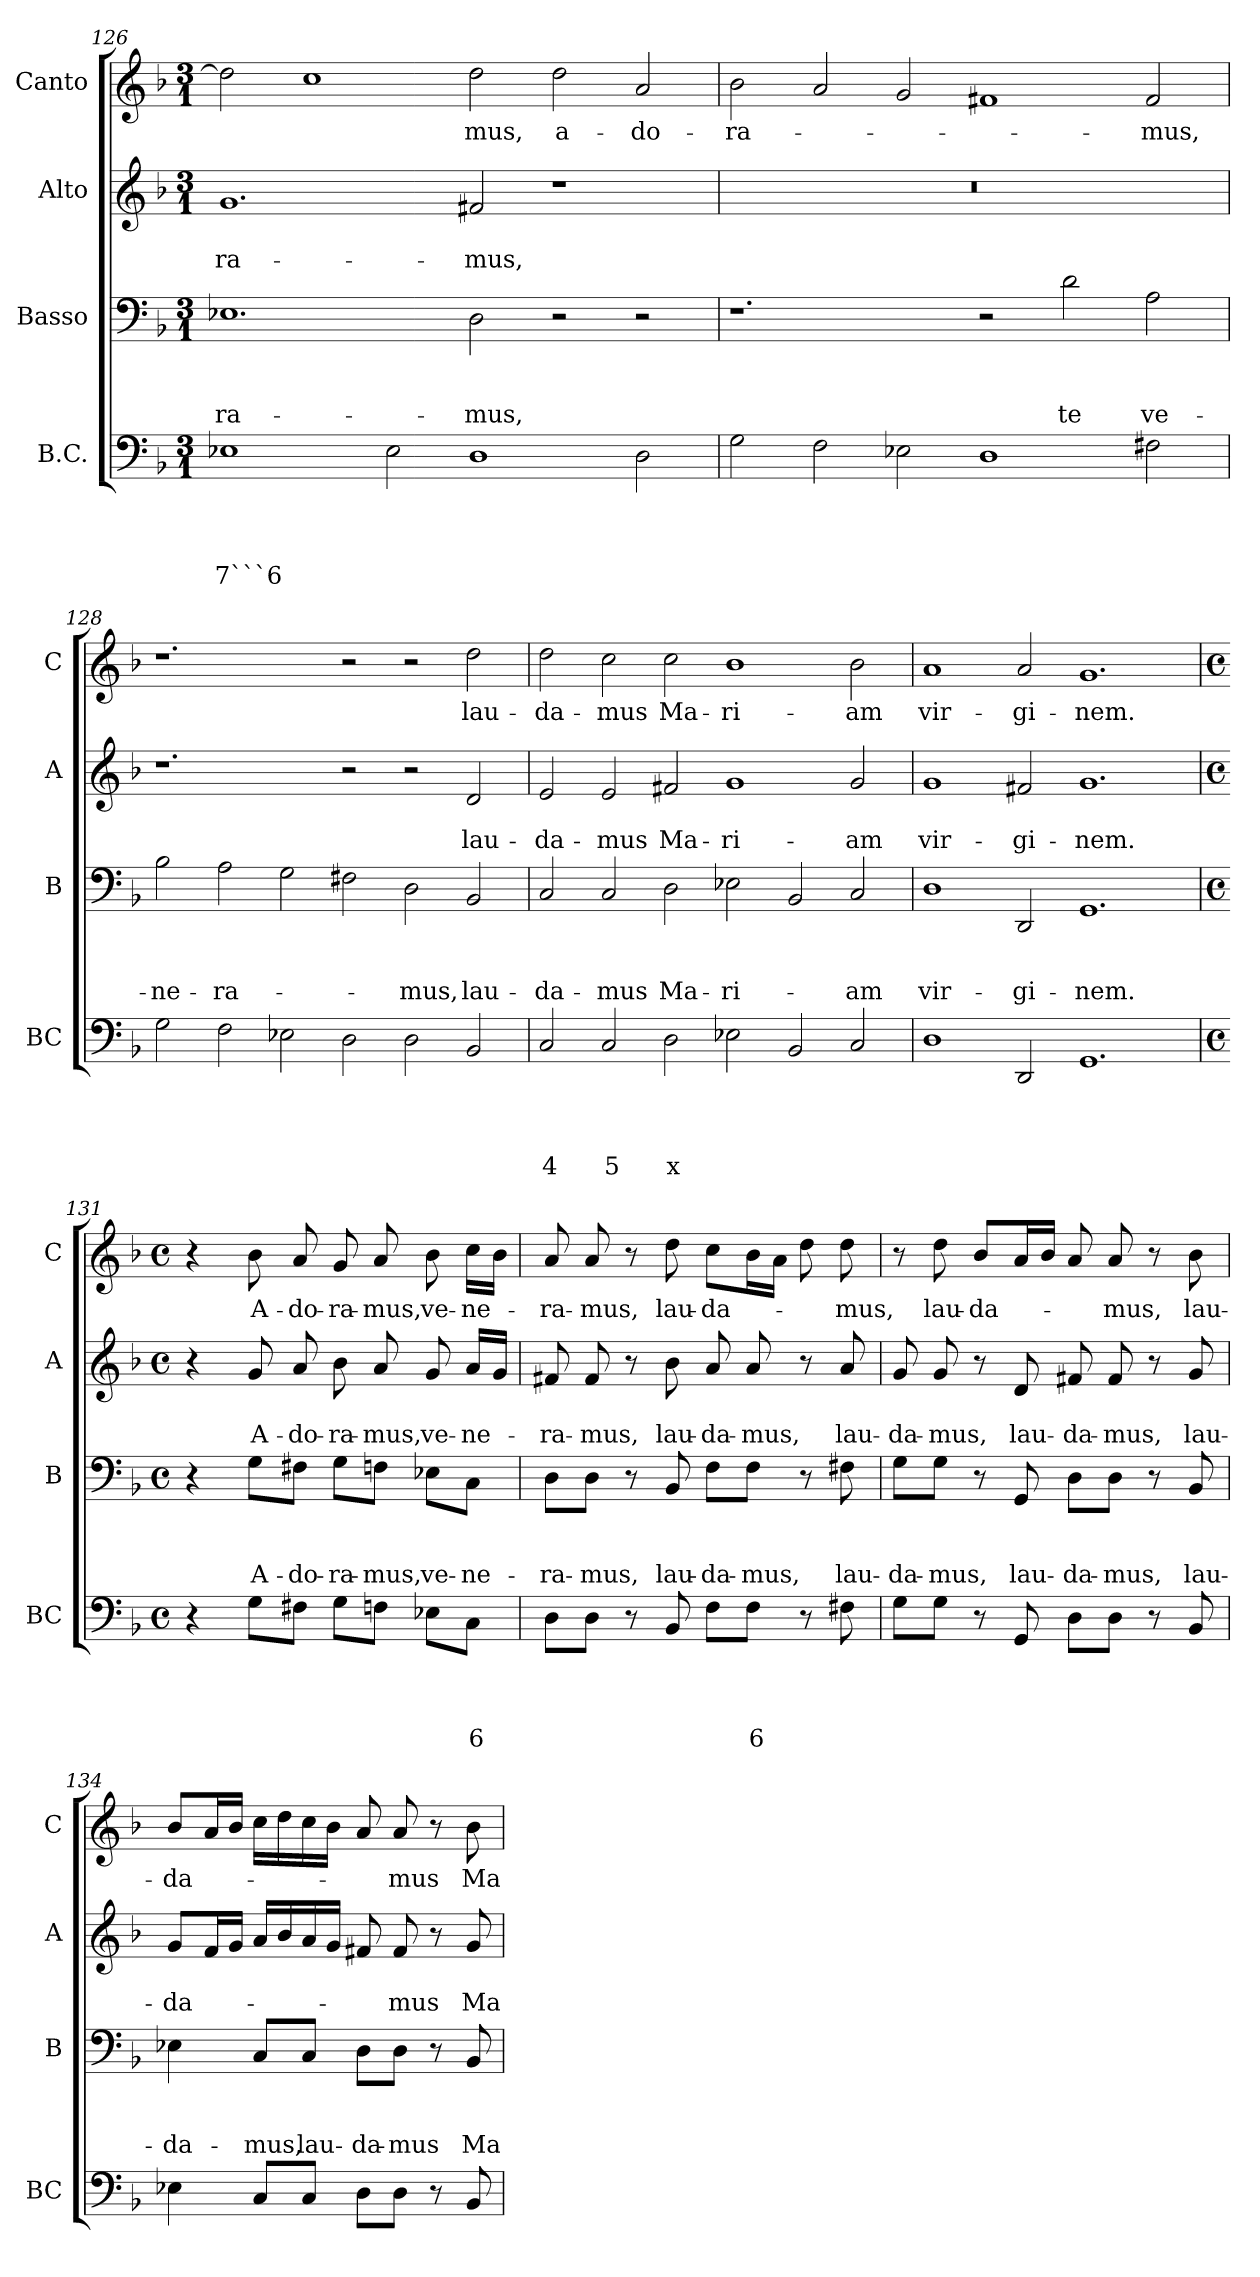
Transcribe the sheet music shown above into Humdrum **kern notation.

**kern	**text	**text	**text	**text	**kern	**text	**text	**text	**kern	**text	**text	**kern	**text
*part4	*part4	*part4	*part4	*part4	*part3	*part3	*part3	*part3	*part2	*part2	*part2	*part1	*part1
*staff4	*staff4	*staff4	*staff4	*staff4	*staff3	*staff3	*staff3	*staff3	*staff2	*staff2	*staff2	*staff1	*staff1
*I"B.C.	*	*	*	*	*I"Basso	*	*	*	*I"Alto	*	*	*I"Canto	*
*I'BC	*	*	*	*	*I'B	*	*	*	*I'A	*	*	*I'C	*
*clefF4	*	*	*	*	*clefF4	*	*	*	*clefG2	*	*	*clefG2	*
*k[b-]	*	*	*	*	*k[b-]	*	*	*	*k[b-]	*	*	*k[b-]	*
*F:	*	*	*	*	*F:	*	*	*	*F:	*	*	*F:	*
*M3/1	*	*	*	*	*M3/1	*	*	*	*M3/1	*	*	*M3/1	*
=126	=126	=126	=126	=126	=126	=126	=126	=126	=126	=126	=126	=126	=126
!	!	!	!	!LO:LY:b	!	!	!	!LO:LY:b	!	!	!LO:LY:b	!	!
1E-X	.	.	.	7```6	1.E-X	.	.	-ra-	1.g	.	-ra-	2dd\]	.
.	.	.	.	.	.	.	.	.	.	.	.	1cc	.
2E-\	.	.	.	.	.	.	.	.	.	.	.	.	.
!	!	!	!	!	!	!	!	!LO:LY:b	!	!	!LO:LY:b	!	!LO:LY:b
1D	.	.	.	.	2D\	.	.	-mus,	2f#X/	.	-mus,	2dd\	-mus,
!	!	!	!	!	!	!	!	!	!	!	!	!	!LO:LY:b
.	.	.	.	.	2r	.	.	.	1r	.	.	2dd\	a-
!	!	!	!	!	!	!	!	!	!	!	!	!	!LO:LY:b
2D\	.	.	.	.	2r	.	.	.	.	.	.	2a/	-do-
!!LO:LB:g=z
=127	=127	=127	=127	=127	=127	=127	=127	=127	=127	=127	=127	=127	=127
!	!	!	!	!	!	!	!	!	!	!	!	!	!LO:LY:b
2G\	.	.	.	.	1.r	.	.	.	0.r	.	.	2b-\	-ra-
2F\	.	.	.	.	.	.	.	.	.	.	.	2a/	.
2E-X\	.	.	.	.	.	.	.	.	.	.	.	2g/	.
1D	.	.	.	.	2r	.	.	.	.	.	.	1f#X	.
!	!	!	!	!	!	!	!	!LO:LY:b	!	!	!	!	!
.	.	.	.	.	2d\	.	.	te	.	.	.	.	.
!	!	!	!	!	!	!	!	!LO:LY:b	!	!	!	!	!LO:LY:b
2F#X\	.	.	.	.	2A\	.	.	ve-	.	.	.	2f#/	-mus,
=128	=128	=128	=128	=128	=128	=128	=128	=128	=128	=128	=128	=128	=128
!	!	!	!	!	!	!	!	!LO:LY:b	!	!	!	!	!
2G\	.	.	.	.	2B-\	.	.	-ne-	1.r	.	.	1.r	.
!	!	!	!	!	!	!	!	!LO:LY:b	!	!	!	!	!
2F\	.	.	.	.	2A\	.	.	-ra-	.	.	.	.	.
2E-X\	.	.	.	.	2G\	.	.	.	.	.	.	.	.
2D\	.	.	.	.	2F#X\	.	.	.	2r	.	.	2r	.
!	!	!	!	!	!	!	!	!LO:LY:b	!	!	!	!	!
2D\	.	.	.	.	2D\	.	.	-mus,	2r	.	.	2r	.
!	!	!	!	!	!	!	!	!LO:LY:b	!	!	!LO:LY:b	!	!LO:LY:b
2BB-/	.	.	.	.	2BB-/	.	.	lau-	2d/	.	lau-	2dd\	lau-
=129	=129	=129	=129	=129	=129	=129	=129	=129	=129	=129	=129	=129	=129
!	!	!	!	!LO:LY:b	!	!	!	!LO:LY:b	!	!	!LO:LY:b	!	!LO:LY:b
2C/	.	.	.	4	2C/	.	.	-da-	2e/	.	-da-	2dd\	-da-
!	!	!	!	!LO:LY:b	!	!	!	!LO:LY:b	!	!	!LO:LY:b	!	!LO:LY:b
2C/	.	.	.	5	2C/	.	.	-mus	2e/	.	-mus	2cc\	-mus
!	!	!	!	!LO:LY:b	!	!	!	!LO:LY:b	!	!	!LO:LY:b	!	!LO:LY:b
2D\	.	.	.	x	2D\	.	.	Ma-	2f#X/	.	Ma-	2cc\	Ma-
!	!	!	!	!	!	!	!	!LO:LY:b	!	!	!LO:LY:b	!	!LO:LY:b
2E-X\	.	.	.	.	2E-X\	.	.	-ri-	1g	.	-ri-	1b-	-ri-
2BB-/	.	.	.	.	2BB-/	.	.	.	.	.	.	.	.
!	!	!	!	!	!	!	!	!LO:LY:b	!	!	!LO:LY:b	!	!LO:LY:b
2C/	.	.	.	.	2C/	.	.	-am	2g/	.	-am	2b-\	-am
=130	=130	=130	=130	=130	=130	=130	=130	=130	=130	=130	=130	=130	=130
!	!	!	!	!	!	!	!	!LO:LY:b	!	!	!LO:LY:b	!	!LO:LY:b
1D	.	.	.	.	1D	.	.	vir-	1g	.	vir-	1a	vir-
!	!	!	!	!	!	!	!	!LO:LY:b	!	!	!LO:LY:b	!	!LO:LY:b
2DD/	.	.	.	.	2DD/	.	.	-gi-	2f#X/	.	-gi-	2a/	-gi-
!	!	!	!	!	!	!	!	!LO:LY:b	!	!	!LO:LY:b	!	!LO:LY:b
1.GG	.	.	.	.	1.GG	.	.	-nem.	1.g	.	-nem.	1.g	-nem.
!!LO:PB:g=z
=131	=131	=131	=131	=131	=131	=131	=131	=131	=131	=131	=131	=131	=131
*M4/4	*	*	*	*	*M4/4	*	*	*	*M4/4	*	*	*M4/4	*
*met(c)	*	*	*	*	*met(c)	*	*	*	*met(c)	*	*	*met(c)	*
4r	.	.	.	.	4r	.	.	.	4r	.	.	4r	.
!	!	!	!	!	!	!	!	!LO:LY:b	!	!	!LO:LY:b	!	!LO:LY:b
8G\L	.	.	.	.	8G\L	.	.	A-	8g/	.	A-	8b-\	A-
!	!	!	!	!	!	!	!	!LO:LY:b	!	!	!LO:LY:b	!	!LO:LY:b
8F#X\J	.	.	.	.	8F#X\J	.	.	-do-	8a/	.	-do-	8a/	-do-
!	!	!	!	!	!	!	!	!LO:LY:b	!	!	!LO:LY:b	!	!LO:LY:b
8G\L	.	.	.	.	8G\L	.	.	-ra-	8b-\	.	-ra-	8g/	-ra-
!	!	!	!	!	!	!	!	!LO:LY:b	!	!	!LO:LY:b	!	!LO:LY:b
8Fn\J	.	.	.	.	8Fn\J	.	.	-mus,	8a/	.	-mus,	8a/	-mus,
!	!	!	!	!	!	!	!	!LO:LY:b	!	!	!LO:LY:b	!	!LO:LY:b
8E-X\L	.	.	.	.	8E-X\L	.	.	ve-	8g/	.	ve-	8b-\	ve-
!	!	!	!	!LO:LY:b	!	!	!	!LO:LY:b	!	!	!LO:LY:b	!	!LO:LY:b
8C\J	.	.	.	6	8C\J	.	.	-ne-	16a/LL	.	-ne-	16cc\LL	-ne-
.	.	.	.	.	.	.	.	.	16g/JJ	.	.	16b-\JJ	.
=132	=132	=132	=132	=132	=132	=132	=132	=132	=132	=132	=132	=132	=132
!	!	!	!	!	!	!	!	!LO:LY:b	!	!	!LO:LY:b	!	!LO:LY:b
8D\L	.	.	.	.	8D\L	.	.	-ra-	8f#X/	.	-ra-	8a/	-ra-
!	!	!	!	!	!	!	!	!LO:LY:b	!	!	!LO:LY:b	!	!LO:LY:b
8D\J	.	.	.	.	8D\J	.	.	-mus,	8f#/	.	-mus,	8a/	-mus,
8r	.	.	.	.	8r	.	.	.	8r	.	.	8r	.
!	!	!	!	!	!	!	!	!LO:LY:b	!	!	!LO:LY:b	!	!LO:LY:b
8BB-/	.	.	.	.	8BB-/	.	.	lau-	8b-\	.	lau-	8dd\	lau-
!	!	!	!	!	!	!	!	!LO:LY:b	!	!	!LO:LY:b	!	!LO:LY:b
8F\L	.	.	.	.	8F\L	.	.	-da-	8a/	.	-da-	8cc\L	-da-
!	!	!	!	!LO:LY:b	!	!	!	!LO:LY:b	!	!	!LO:LY:b	!	!
8F\J	.	.	.	6	8F\J	.	.	-mus,	8a/	.	-mus,	16b-\L	.
.	.	.	.	.	.	.	.	.	.	.	.	16a\JJ	.
8r	.	.	.	.	8r	.	.	.	8r	.	.	8dd\	.
!	!	!	!	!	!	!	!	!LO:LY:b	!	!	!LO:LY:b	!	!LO:LY:b
8F#X\	.	.	.	.	8F#X\	.	.	lau-	8a/	.	lau-	8dd\	-mus,
=133	=133	=133	=133	=133	=133	=133	=133	=133	=133	=133	=133	=133	=133
!	!	!	!	!	!	!	!	!LO:LY:b	!	!	!LO:LY:b	!	!
8G\L	.	.	.	.	8G\L	.	.	-da-	8g/	.	-da-	8r	.
!	!	!	!	!	!	!	!	!LO:LY:b	!	!	!LO:LY:b	!	!LO:LY:b
8G\J	.	.	.	.	8G\J	.	.	-mus,	8g/	.	-mus,	8dd\	lau-
!	!	!	!	!	!	!	!	!	!	!	!	!	!LO:LY:b
8r	.	.	.	.	8r	.	.	.	8r	.	.	8b-/L	-da-
!	!	!	!	!	!	!	!	!LO:LY:b	!	!	!LO:LY:b	!	!
8GG/	.	.	.	.	8GG/	.	.	lau-	8d/	.	lau-	16a/L	.
.	.	.	.	.	.	.	.	.	.	.	.	16b-/JJ	.
!	!	!	!	!	!	!	!	!LO:LY:b	!	!	!LO:LY:b	!	!
8D\L	.	.	.	.	8D\L	.	.	-da-	8f#X/	.	-da-	8a/	.
!	!	!	!	!	!	!	!	!LO:LY:b	!	!	!LO:LY:b	!	!LO:LY:b
8D\J	.	.	.	.	8D\J	.	.	-mus,	8f#/	.	-mus,	8a/	-mus,
8r	.	.	.	.	8r	.	.	.	8r	.	.	8r	.
!	!	!	!	!	!	!	!	!LO:LY:b	!	!	!LO:LY:b	!	!LO:LY:b
8BB-/	.	.	.	.	8BB-/	.	.	lau-	8g/	.	lau-	8b-\	lau-
!!LO:LB:g=z
=134	=134	=134	=134	=134	=134	=134	=134	=134	=134	=134	=134	=134	=134
!	!	!	!	!	!	!	!	!LO:LY:b	!	!	!LO:LY:b	!	!LO:LY:b
4E-X\	.	.	.	.	4E-X\	.	.	-da-	8g/L	.	-da-	8b-/L	-da-
.	.	.	.	.	.	.	.	.	16f/L	.	.	16a/L	.
.	.	.	.	.	.	.	.	.	16g/JJ	.	.	16b-/JJ	.
!	!	!	!	!	!	!	!	!LO:LY:b	!	!	!	!	!
8C/L	.	.	.	.	8C/L	.	.	-mus,	16a/LL	.	.	16cc\LL	.
.	.	.	.	.	.	.	.	.	16b-/	.	.	16dd\	.
!	!	!	!	!	!	!	!	!LO:LY:b	!	!	!	!	!
8C/J	.	.	.	.	8C/J	.	.	lau-	16a/	.	.	16cc\	.
.	.	.	.	.	.	.	.	.	16g/JJ	.	.	16b-\JJ	.
!	!	!	!	!	!	!	!	!LO:LY:b	!	!	!	!	!
8D\L	.	.	.	.	8D\L	.	.	-da-	8f#X/	.	.	8a/	.
!	!	!	!	!	!	!	!	!LO:LY:b	!	!	!LO:LY:b	!	!LO:LY:b
8D\J	.	.	.	.	8D\J	.	.	-mus	8f#/	.	-mus	8a/	-mus
8r	.	.	.	.	8r	.	.	.	8r	.	.	8r	.
!	!	!	!	!	!	!	!	!LO:LY:b	!	!	!LO:LY:b	!	!LO:LY:b
8BB-/	.	.	.	.	8BB-/	.	.	Ma-	8g/	.	Ma-	8b-\	Ma-
=	=	=	=	=	=	=	=	=	=	=	=	=	=
*-	*-	*-	*-	*-	*-	*-	*-	*-	*-	*-	*-	*-	*-
